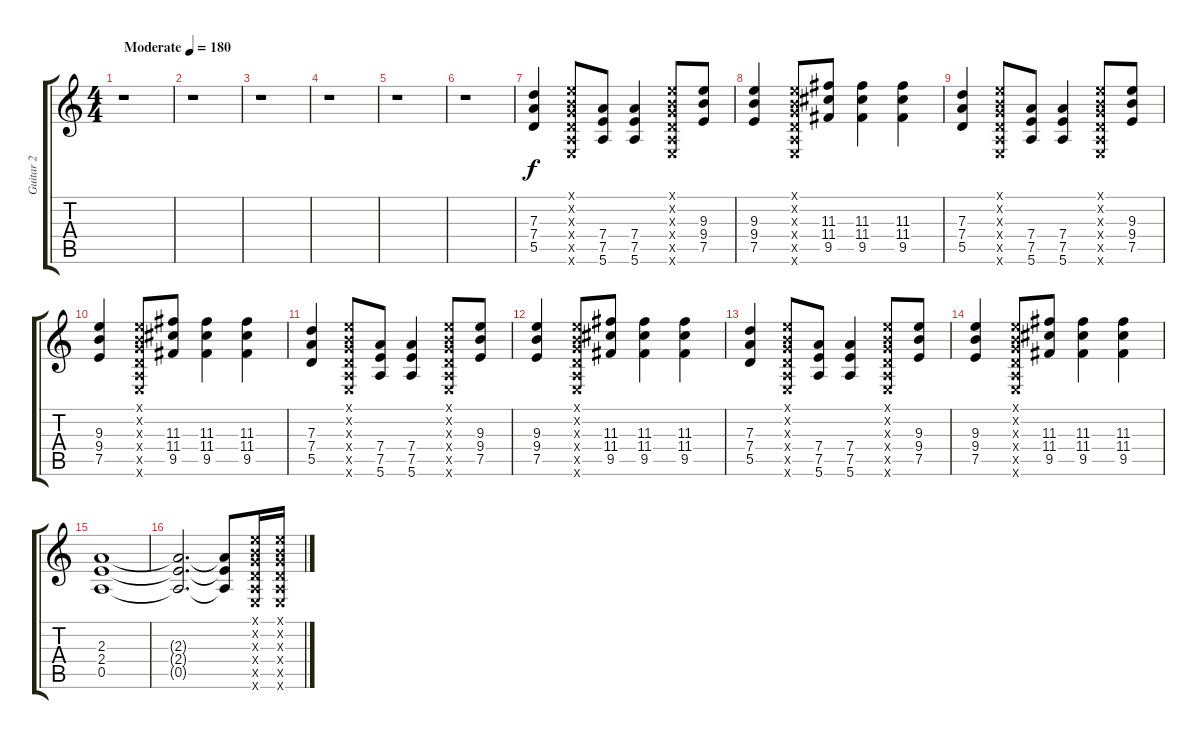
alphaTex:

\track ("Guitar 2" "Guitar 2") {instrument distortionguitar}
\staff {score tabs}
\tuning (E4 B3 G3 D3 A2 E2) {hide}
\ts (4 4)
\tempo (180 "Moderate")
\clef g2
\ks c
r.1{dy f instrument distortionguitar} |
r.1 |
r.1 |
r.1 |
r.1 |
r.1 |
(7.3 7.4 5.5).4 (0.1{x} 0.2{x} 0.3{x} 0.4{x} 0.5{x} 0.6{x}).8 (7.4 7.5 5.6).8 (7.4 7.5 5.6).4 (0.1{x} 0.2{x} 0.3{x} 0.4{x} 0.5{x} 0.6{x}).8 (9.3 9.4 7.5).8 |
(9.3 9.4 7.5).4 (0.1{x} 0.2{x} 0.3{x} 0.4{x} 0.5{x} 0.6{x}).8 (11.3 11.4 9.5).8 (11.3 11.4 9.5).4 (11.3 11.4 9.5).4 |
(7.3 7.4 5.5).4 (0.1{x} 0.2{x} 0.3{x} 0.4{x} 0.5{x} 0.6{x}).8 (7.4 7.5 5.6).8 (7.4 7.5 5.6).4 (0.1{x} 0.2{x} 0.3{x} 0.4{x} 0.5{x} 0.6{x}).8 (9.3 9.4 7.5).8 |
(9.3 9.4 7.5).4 (0.1{x} 0.2{x} 0.3{x} 0.4{x} 0.5{x} 0.6{x}).8 (11.3 11.4 9.5).8 (11.3 11.4 9.5).4 (11.3 11.4 9.5).4 |
(7.3 7.4 5.5).4 (0.1{x} 0.2{x} 0.3{x} 0.4{x} 0.5{x} 0.6{x}).8 (7.4 7.5 5.6).8 (7.4 7.5 5.6).4 (0.1{x} 0.2{x} 0.3{x} 0.4{x} 0.5{x} 0.6{x}).8 (9.3 9.4 7.5).8 |
(9.3 9.4 7.5).4 (0.1{x} 0.2{x} 0.3{x} 0.4{x} 0.5{x} 0.6{x}).8 (11.3 11.4 9.5).8 (11.3 11.4 9.5).4 (11.3 11.4 9.5).4 |
(7.3 7.4 5.5).4 (0.1{x} 0.2{x} 0.3{x} 0.4{x} 0.5{x} 0.6{x}).8 (7.4 7.5 5.6).8 (7.4 7.5 5.6).4 (0.1{x} 0.2{x} 0.3{x} 0.4{x} 0.5{x} 0.6{x}).8 (9.3 9.4 7.5).8 |
(9.3 9.4 7.5).4 (0.1{x} 0.2{x} 0.3{x} 0.4{x} 0.5{x} 0.6{x}).8 (11.3 11.4 9.5).8 (11.3 11.4 9.5).4 (11.3 11.4 9.5).4 |
(2.3 2.4 0.5).1 |
(2.3{t} 2.4{t} 0.5{t}).2{d} (2.3{t} 2.4{t} 0.5{t}).8 (0.1{x} 0.2{x} 0.3{x} 0.4{x} 0.5{x} 0.6{x}).16 (0.1{x} 0.2{x} 0.3{x} 0.4{x} 0.5{x} 0.6{x}).16
